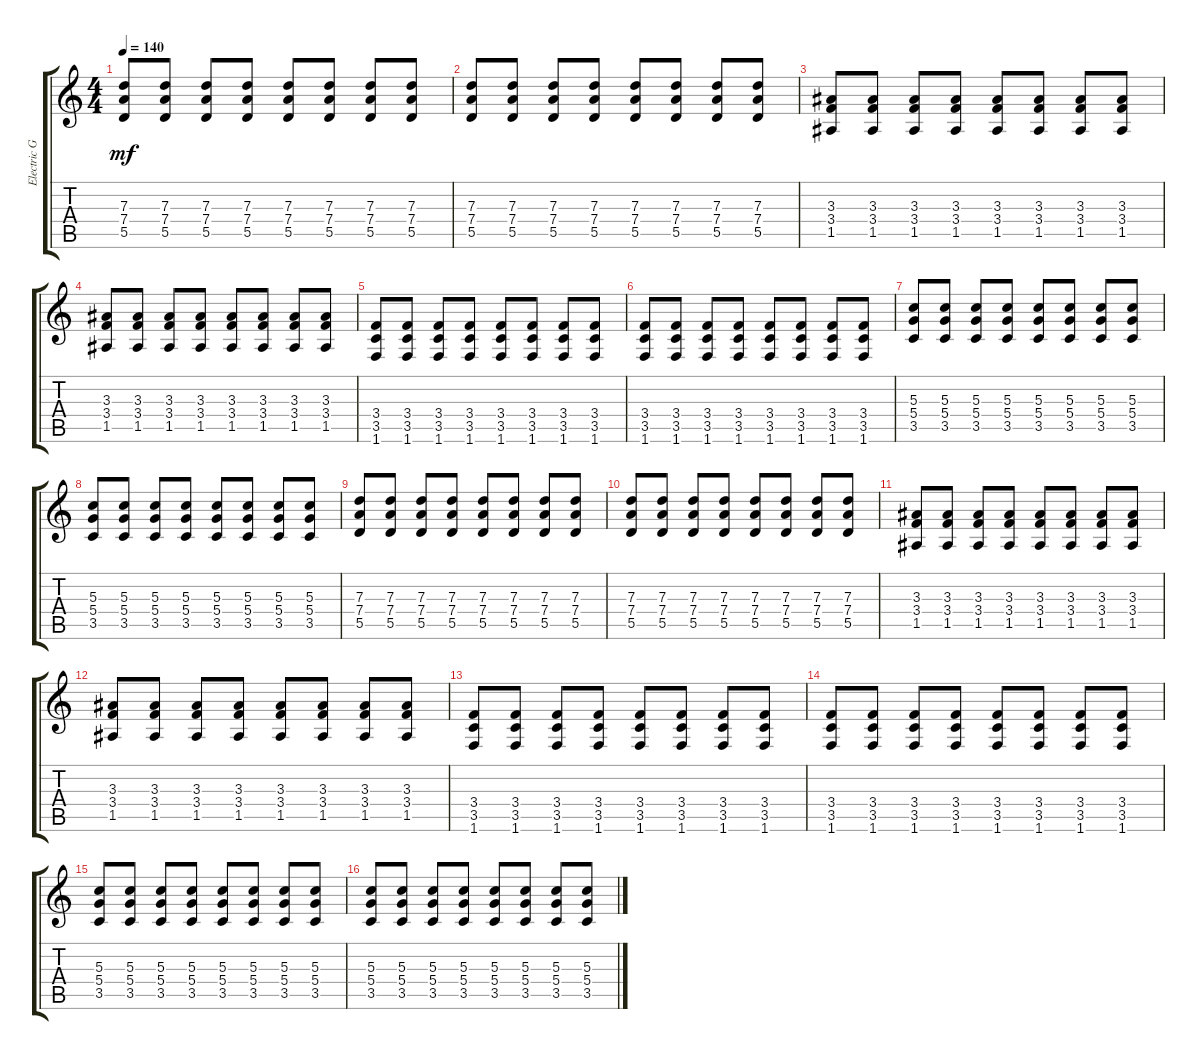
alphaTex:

\track ("Electric Guitar" "Electric G") {instrument overdrivenguitar}
\staff {score tabs}
\tuning (E4 B3 G3 D3 A2 E2) {hide}
\ts (4 4)
\tempo 140
\clef g2
\ks c
(7.3 7.4 5.5).8{dy mf} (7.3 7.4 5.5).8 (7.3 7.4 5.5).8 (7.3 7.4 5.5).8 (7.3 7.4 5.5).8 (7.3 7.4 5.5).8 (7.3 7.4 5.5).8 (7.3 7.4 5.5).8 |
(7.3 7.4 5.5).8 (7.3 7.4 5.5).8 (7.3 7.4 5.5).8 (7.3 7.4 5.5).8 (7.3 7.4 5.5).8 (7.3 7.4 5.5).8 (7.3 7.4 5.5).8 (7.3 7.4 5.5).8 |
(3.3 3.4 1.5).8 (3.3 3.4 1.5).8 (3.3 3.4 1.5).8 (3.3 3.4 1.5).8 (3.3 3.4 1.5).8 (3.3 3.4 1.5).8 (3.3 3.4 1.5).8 (3.3 3.4 1.5).8 |
(3.3 3.4 1.5).8 (3.3 3.4 1.5).8 (3.3 3.4 1.5).8 (3.3 3.4 1.5).8 (3.3 3.4 1.5).8 (3.3 3.4 1.5).8 (3.3 3.4 1.5).8 (3.3 3.4 1.5).8 |
(3.4 3.5 1.6).8 (3.4 3.5 1.6).8 (3.4 3.5 1.6).8 (3.4 3.5 1.6).8 (3.4 3.5 1.6).8 (3.4 3.5 1.6).8 (3.4 3.5 1.6).8 (3.4 3.5 1.6).8 |
(3.4 3.5 1.6).8 (3.4 3.5 1.6).8 (3.4 3.5 1.6).8 (3.4 3.5 1.6).8 (3.4 3.5 1.6).8 (3.4 3.5 1.6).8 (3.4 3.5 1.6).8 (3.4 3.5 1.6).8 |
(5.3 5.4 3.5).8 (5.3 5.4 3.5).8 (5.3 5.4 3.5).8 (5.3 5.4 3.5).8 (5.3 5.4 3.5).8 (5.3 5.4 3.5).8 (5.3 5.4 3.5).8 (5.3 5.4 3.5).8 |
(5.3 5.4 3.5).8 (5.3 5.4 3.5).8 (5.3 5.4 3.5).8 (5.3 5.4 3.5).8 (5.3 5.4 3.5).8 (5.3 5.4 3.5).8 (5.3 5.4 3.5).8 (5.3 5.4 3.5).8 |
(7.3 7.4 5.5).8 (7.3 7.4 5.5).8 (7.3 7.4 5.5).8 (7.3 7.4 5.5).8 (7.3 7.4 5.5).8 (7.3 7.4 5.5).8 (7.3 7.4 5.5).8 (7.3 7.4 5.5).8 |
(7.3 7.4 5.5).8 (7.3 7.4 5.5).8 (7.3 7.4 5.5).8 (7.3 7.4 5.5).8 (7.3 7.4 5.5).8 (7.3 7.4 5.5).8 (7.3 7.4 5.5).8 (7.3 7.4 5.5).8 |
(3.3 3.4 1.5).8 (3.3 3.4 1.5).8 (3.3 3.4 1.5).8 (3.3 3.4 1.5).8 (3.3 3.4 1.5).8 (3.3 3.4 1.5).8 (3.3 3.4 1.5).8 (3.3 3.4 1.5).8 |
(3.3 3.4 1.5).8 (3.3 3.4 1.5).8 (3.3 3.4 1.5).8 (3.3 3.4 1.5).8 (3.3 3.4 1.5).8 (3.3 3.4 1.5).8 (3.3 3.4 1.5).8 (3.3 3.4 1.5).8 |
(3.4 3.5 1.6).8 (3.4 3.5 1.6).8 (3.4 3.5 1.6).8 (3.4 3.5 1.6).8 (3.4 3.5 1.6).8 (3.4 3.5 1.6).8 (3.4 3.5 1.6).8 (3.4 3.5 1.6).8 |
(3.4 3.5 1.6).8 (3.4 3.5 1.6).8 (3.4 3.5 1.6).8 (3.4 3.5 1.6).8 (3.4 3.5 1.6).8 (3.4 3.5 1.6).8 (3.4 3.5 1.6).8 (3.4 3.5 1.6).8 |
(5.3 5.4 3.5).8 (5.3 5.4 3.5).8 (5.3 5.4 3.5).8 (5.3 5.4 3.5).8 (5.3 5.4 3.5).8 (5.3 5.4 3.5).8 (5.3 5.4 3.5).8 (5.3 5.4 3.5).8 |
(5.3 5.4 3.5).8 (5.3 5.4 3.5).8 (5.3 5.4 3.5).8 (5.3 5.4 3.5).8 (5.3 5.4 3.5).8 (5.3 5.4 3.5).8 (5.3 5.4 3.5).8 (5.3 5.4 3.5).8
